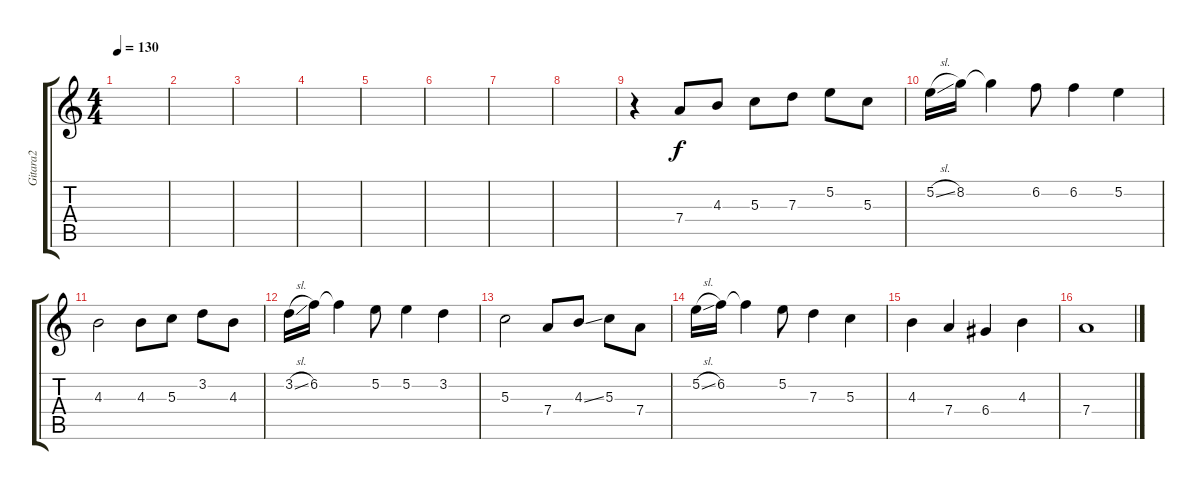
\track ("Gitara2" "Gitara2") {instrument acousticguitarsteel}
\staff {score tabs}
\tuning (E4 B3 G3 D3 A2 D2) {hide}
\ts (4 4)
\tempo 130
\clef g2
\ks c
|
|
|
|
|
|
|
|
r.4 7.4.8{dy f} 4.3.8 5.3.8 7.3.8 5.2.8 5.3.8 |
5.2{sl}.16 8.2.16 8.2{t}.4 6.2.8 6.2.4 5.2.4 |
4.3.2 4.3.8 5.3.8 3.2.8 4.3.8 |
3.2{sl}.16 6.2.16 6.2{t}.4 5.2.8 5.2.4 3.2.4 |
5.3.2 7.4.8 4.3{ss}.8 5.3.8 7.4.8 |
5.2{sl}.16 6.2.16 6.2{t}.4 5.2.8 7.3.4 5.3.4 |
4.3.4 7.4.4 6.4.4 4.3.4 |
7.4.1
